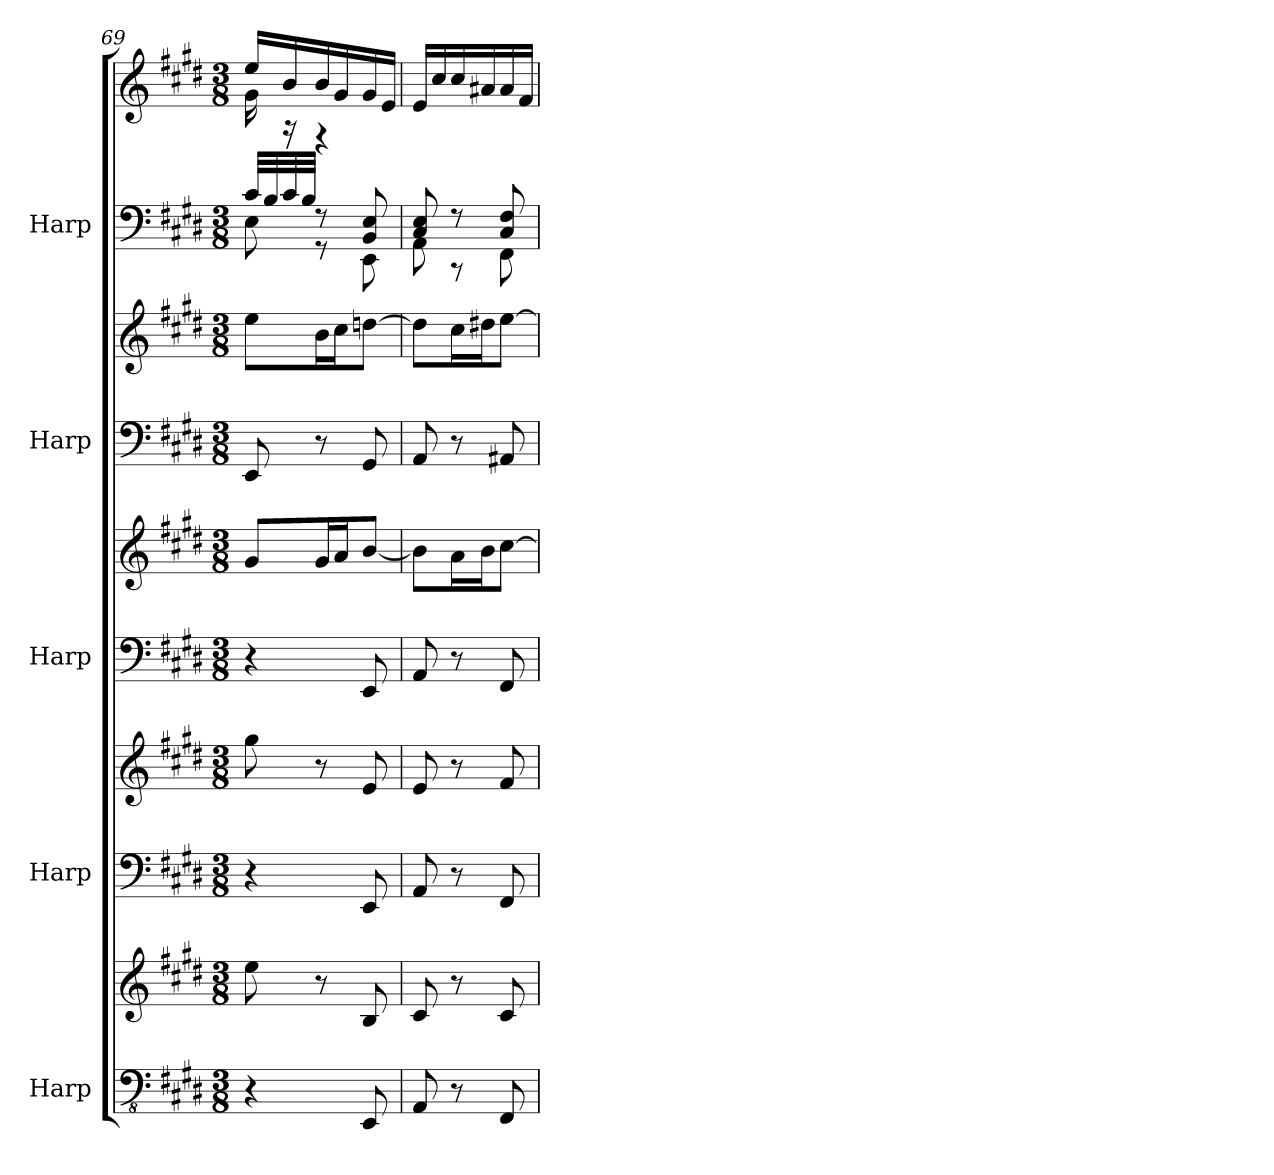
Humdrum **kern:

**kern	**kern	**kern	**kern	**kern	**kern	**kern	**kern	**kern	**kern
*part5	*part5	*part4	*part4	*part3	*part3	*part2	*part2	*part1	*part1
*staff10	*staff9	*staff8	*staff7	*staff6	*staff5	*staff4	*staff3	*staff2	*staff1
*I"Harp	*	*I"Harp	*	*I"Harp	*	*I"Harp	*	*I"Harp	*
*I'Hp	*	*I'Hp	*	*I'Hp	*	*I'Hp	*	*I'Hp	*
*clefFv4	*clefG2	*clefF4	*clefG2	*clefF4	*clefG2	*clefF4	*clefG2	*clefF4	*clefG2
*k[f#c#g#d#]	*k[f#c#g#d#]	*k[f#c#g#d#]	*k[f#c#g#d#]	*k[f#c#g#d#]	*k[f#c#g#d#]	*k[f#c#g#d#]	*k[f#c#g#d#]	*k[f#c#g#d#]	*k[f#c#g#d#]
*M3/8	*M3/8	*M3/8	*M3/8	*M3/8	*M3/8	*M3/8	*M3/8	*M3/8	*M3/8
=69	=69	=69	=69	=69	=69	=69	=69	=69	=69
*	*	*	*	*	*	*	*	*^	*^
4r	8ee\	4r	8gg#\	4r	8g#/L	8EE/	8ee\L	32c#/LLL	8E\	16ee/LL	16g#\
.	.	.	.	.	.	.	.	32B/	.	.	.
.	.	.	.	.	.	.	.	32c#/	.	16b/	16rA
.	.	.	.	.	.	.	.	32B/JJJ	.	.	.
.	8r	.	8r	.	16g#/L	8r	16b\L	8rF	8r	16b/	4rF
.	.	.	.	.	16a/J	.	16cc#\J	.	.	16g#/	.
8EEE/	8B/	8EE/	8e/	8EE/	[8b/J	8GG#/	[8ddn\J	8BB/ 8E/	8EE\	16g#/	.
.	.	.	.	.	.	.	.	.	.	16e/JJ	.
*	*	*	*	*	*	*	*	*	*	*v	*v
=70	=70	=70	=70	=70	=70	=70	=70	=70	=70	=70
8AAA/	8c#/	8AA/	8e/	8AA/	8b\L]	8AA/	8dd\L]	8C#/ 8E/	8AA\	16e/LL
.	.	.	.	.	.	.	.	.	.	16cc#/
8r	8r	8r	8r	8r	16a\L	8r	16cc#\L	8r	8rCC	16cc#/
.	.	.	.	.	16b\J	.	16dd#X\J	.	.	16a#X/
8FFF#/	8c#/	8FF#/	8f#/	8FF#/	[8cc#\J	8AA#X/	[8ee\J	8C#/ 8F#/	8FF#\	16a#/
.	.	.	.	.	.	.	.	.	.	16f#/JJ
*	*	*	*	*	*	*	*	*v	*v	*
=	=	=	=	=	=	=	=	=	=
*-	*-	*-	*-	*-	*-	*-	*-	*-	*-
